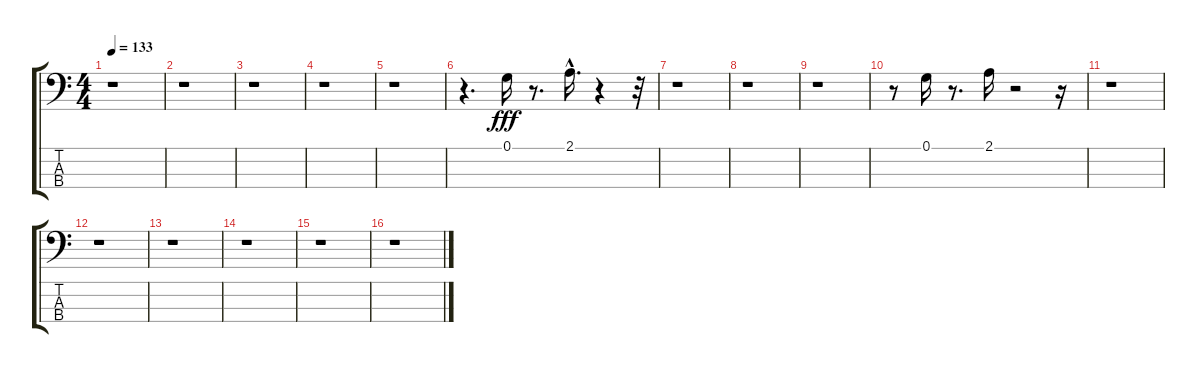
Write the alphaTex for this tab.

\track "" {instrument electricbassfinger}
\staff {score tabs}
\tuning (G2 D2 A1 E1) {hide}
\ts (4 4)
\tempo 133
\clef f4
\ks c
r.1{dy fff} |
r.1 |
r.1 |
r.1 |
r.1 |
r.4{d} 0.1.16 r.8{d} 2.1{hac}.16{d} r.4 r.32 |
r.1 |
r.1 |
r.1 |
r.8 0.1.16 r.8{d} 2.1.16 r.2 r.16 |
r.1 |
r.1 |
r.1 |
r.1 |
r.1 |
r.1
